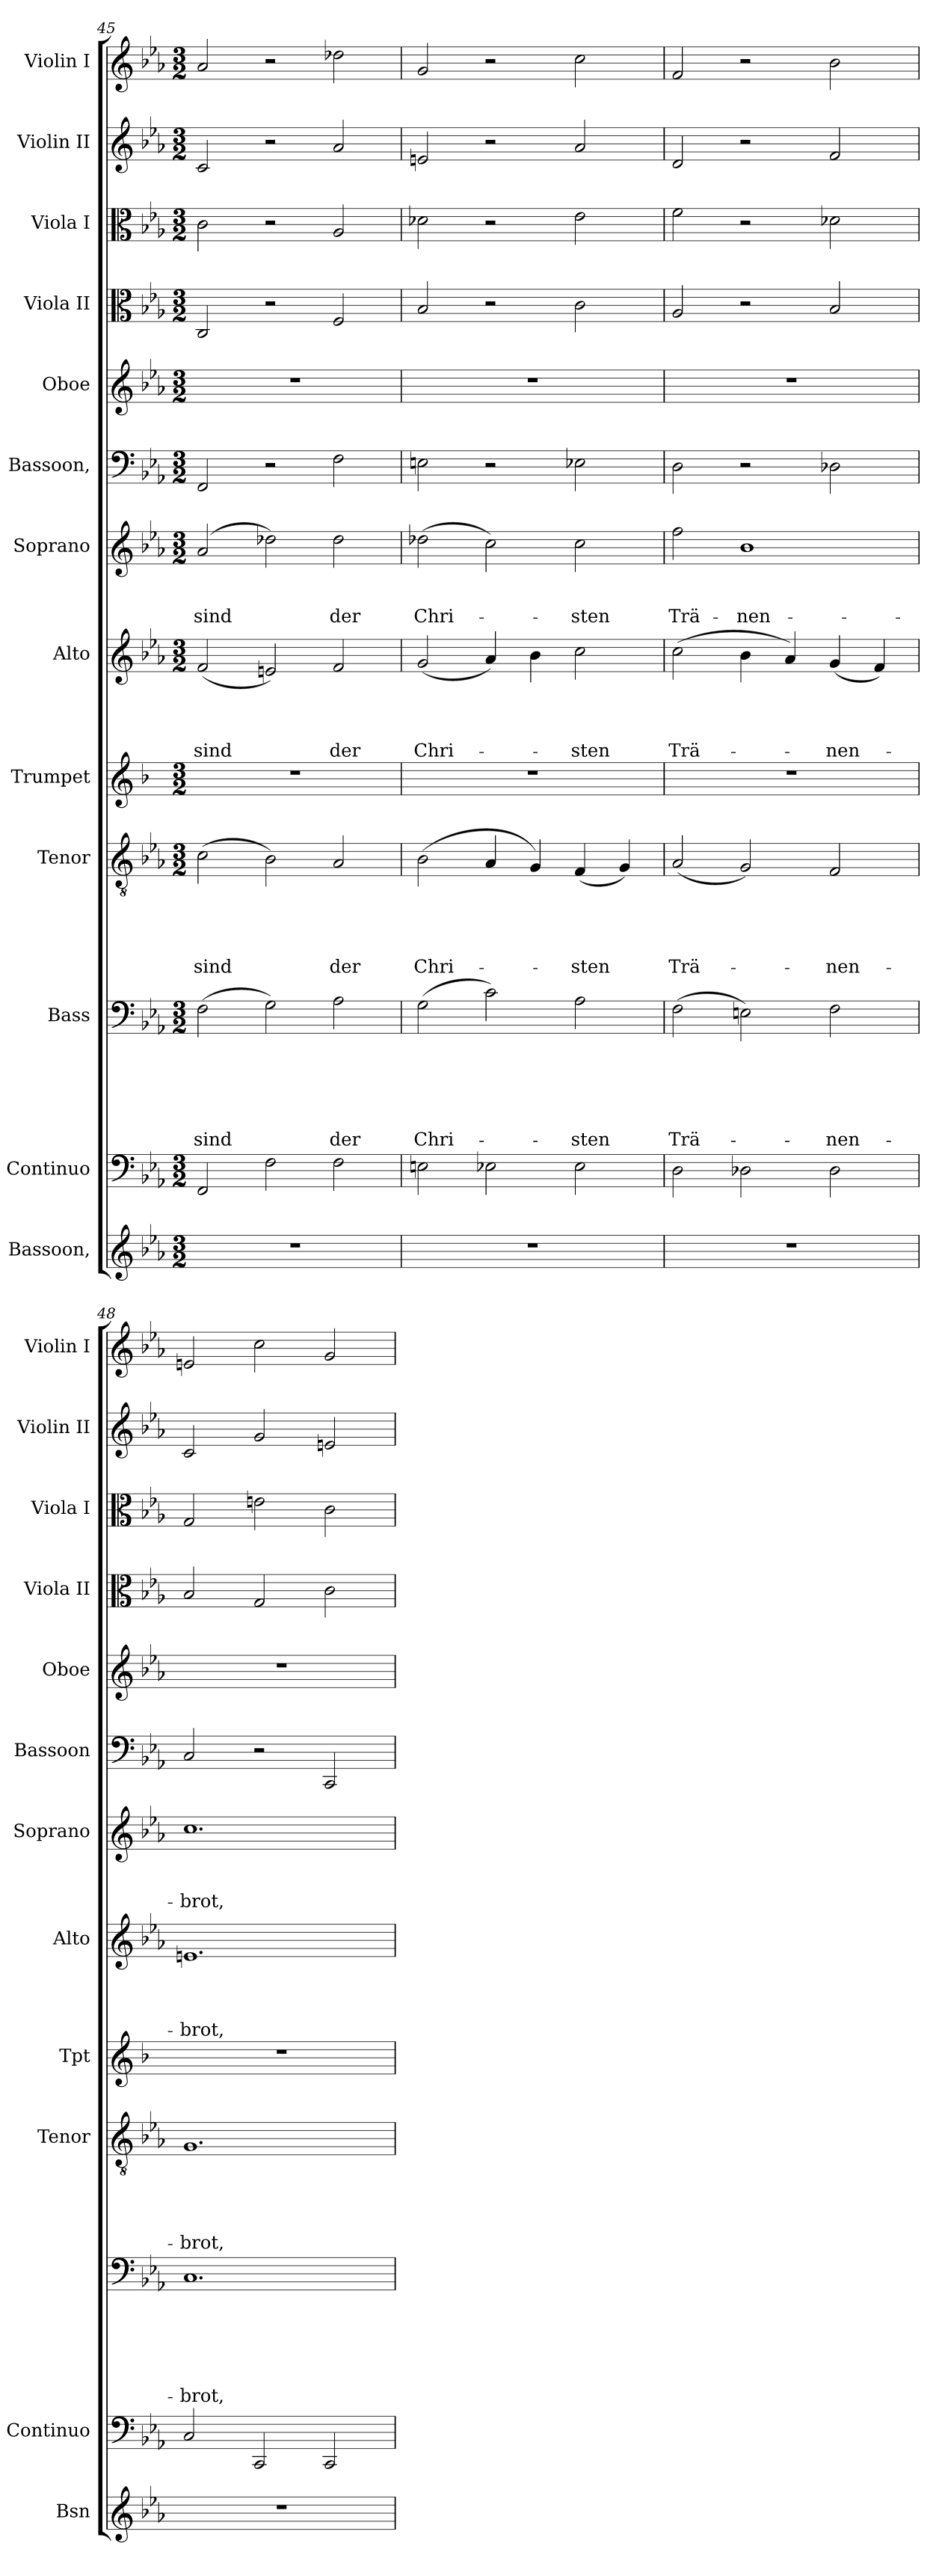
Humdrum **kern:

**kern	**kern	**kern	**text	**text	**text	**text	**text	**text	**kern	**text	**text	**text	**text	**text	**kern	**kern	**text	**text	**text	**text	**kern	**text	**text	**text	**kern	**kern	**kern	**kern	**kern	**kern
*part13	*part12	*part11	*part11	*part11	*part11	*part11	*part11	*part11	*part10	*part10	*part10	*part10	*part10	*part10	*part9	*part8	*part8	*part8	*part8	*part8	*part7	*part7	*part7	*part7	*part6	*part5	*part4	*part3	*part2	*part1
*staff13	*staff12	*staff11	*staff11	*staff11	*staff11	*staff11	*staff11	*staff11	*staff10	*staff10	*staff10	*staff10	*staff10	*staff10	*staff9	*staff8	*staff8	*staff8	*staff8	*staff8	*staff7	*staff7	*staff7	*staff7	*staff6	*staff5	*staff4	*staff3	*staff2	*staff1
*I"Bassoon,	*I"Continuo	*I"Bass	*	*	*	*	*	*	*I"Tenor	*	*	*	*	*	*I"Trumpet	*I"Alto	*	*	*	*	*I"Soprano	*	*	*	*I"Bassoon,	*I"Oboe	*I"Viola II	*I"Viola I	*I"Violin II	*I"Violin I
*I'Bsn	*I'Continuo	*	*	*	*	*	*	*	*I'Tenor	*	*	*	*	*	*I'Tpt	*I'Alto	*	*	*	*	*I'Soprano	*	*	*	*I'Bassoon	*I'Oboe	*I'Viola II	*I'Viola I	*I'Violin II	*I'Violin I
*clefG2	*clefF4	*clefF4	*	*	*	*	*	*	*clefGv2	*	*	*	*	*	*clefG2	*clefG2	*	*	*	*	*clefG2	*	*	*	*clefF4	*clefG2	*clefC3	*clefC3	*clefG2	*clefG2
*	*	*	*	*	*	*	*	*	*	*	*	*	*	*	*ITrd1c2	*	*	*	*	*	*	*	*	*	*	*	*	*	*	*
*k[b-e-a-]	*k[b-e-a-]	*k[b-e-a-]	*	*	*	*	*	*	*k[b-e-a-]	*	*	*	*	*	*k[b-e-a-]	*k[b-e-a-]	*	*	*	*	*k[b-e-a-]	*	*	*	*k[b-e-a-]	*k[b-e-a-]	*k[b-e-a-]	*k[b-e-a-]	*k[b-e-a-]	*k[b-e-a-]
*E-:	*E-:	*E-:	*	*	*	*	*	*	*E-:	*	*	*	*	*	*E-:	*E-:	*	*	*	*	*E-:	*	*	*	*E-:	*E-:	*E-:	*E-:	*E-:	*E-:
*M3/2	*M3/2	*M3/2	*	*	*	*	*	*	*M3/2	*	*	*	*	*	*M3/2	*M3/2	*	*	*	*	*M3/2	*	*	*	*M3/2	*M3/2	*M3/2	*M3/2	*M3/2	*M3/2
=45	=45	=45	=45	=45	=45	=45	=45	=45	=45	=45	=45	=45	=45	=45	=45	=45	=45	=45	=45	=45	=45	=45	=45	=45	=45	=45	=45	=45	=45	=45
!	!	!	!	!	!	!	!	!LO:LY:b	!	!	!	!	!	!LO:LY:b	!	!	!	!	!	!LO:LY:b	!	!	!	!LO:LY:b	!	!	!	!	!	!
1.r	2FF/	(>2F\	.	.	.	.	.	sind	(>2c\	.	.	.	.	sind	1.r	(<2f/	.	.	.	sind	(2a-/	.	.	sind	2FF/	1.r	2C/	2c\	2c/	2a-/
.	2F\	2G\)	.	.	.	.	.	.	2B-\)	.	.	.	.	.	.	2en/)	.	.	.	.	2dd-X\)	.	.	.	2r	.	2r	2r	2r	2r
!	!	!	!	!	!	!	!	!LO:LY:b	!	!	!	!	!	!LO:LY:b	!	!	!	!	!	!LO:LY:b	!	!	!	!LO:LY:b	!	!	!	!	!	!
.	2F\	2A-\	.	.	.	.	.	der	2A-/	.	.	.	.	der	.	2f/	.	.	.	der	2dd-\	.	.	der	2F\	.	2F/	2A-/	2a-/	2dd-X\
=46	=46	=46	=46	=46	=46	=46	=46	=46	=46	=46	=46	=46	=46	=46	=46	=46	=46	=46	=46	=46	=46	=46	=46	=46	=46	=46	=46	=46	=46	=46
!	!	!	!	!	!	!	!	!LO:LY:b	!	!	!	!	!	!LO:LY:b	!	!	!	!	!	!LO:LY:b	!	!	!	!LO:LY:b	!	!	!	!	!	!
1.r	2En\	(>2G\	.	.	.	.	.	Chri-	(>2B-\	.	.	.	.	Chri-	1.r	(2g/	.	.	.	Chri-	(>2dd-X\	.	.	Chri-	2En\	1.r	2B-/	2d-X\	2en/	2g/
.	2E-X\	2c\)	.	.	.	.	.	.	4A-/	.	.	.	.	.	.	4a-/)	.	.	.	.	2cc\)	.	.	.	2r	.	2r	2r	2r	2r
.	.	.	.	.	.	.	.	.	4G/)	.	.	.	.	.	.	4b-\	.	.	.	.	.	.	.	.	.	.	.	.	.	.
!	!	!	!	!	!	!	!	!LO:LY:b	!	!	!	!	!	!LO:LY:b	!	!	!	!	!	!LO:LY:b	!	!	!	!LO:LY:b	!	!	!	!	!	!
.	2E-\	2A-\	.	.	.	.	.	-sten	(<4F/	.	.	.	.	-sten	.	2cc\	.	.	.	-sten	2cc\	.	.	-sten	2E-X\	.	2c\	2e-\	2a-/	2cc\
.	.	.	.	.	.	.	.	.	4G/)	.	.	.	.	.	.	.	.	.	.	.	.	.	.	.	.	.	.	.	.	.
!!LO:PB:g=z
=47	=47	=47	=47	=47	=47	=47	=47	=47	=47	=47	=47	=47	=47	=47	=47	=47	=47	=47	=47	=47	=47	=47	=47	=47	=47	=47	=47	=47	=47	=47
!	!	!	!	!	!	!	!	!LO:LY:b	!	!	!	!	!	!LO:LY:b	!	!	!	!	!	!LO:LY:b	!	!	!	!LO:LY:b	!	!	!	!	!	!
1.r	2D\	(>2F\	.	.	.	.	.	Trä-	(<2A-/	.	.	.	.	Trä-	1.r	(>2cc\	.	.	.	Trä-	2ff\	.	.	Trä-	2D\	1.r	2A-/	2f\	2d/	2f/
!	!	!	!	!	!	!	!	!	!	!	!	!	!	!	!	!	!	!	!	!	!	!	!	!LO:LY:b	!	!	!	!	!	!
.	2D-X\	2En\)	.	.	.	.	.	.	2G/)	.	.	.	.	.	.	4b-\	.	.	.	.	1b-	.	.	-nen-	2r	.	2r	2r	2r	2r
.	.	.	.	.	.	.	.	.	.	.	.	.	.	.	.	4a-/)	.	.	.	.	.	.	.	.	.	.	.	.	.	.
!	!	!	!	!	!	!	!	!LO:LY:b	!	!	!	!	!	!LO:LY:b	!	!	!	!	!	!LO:LY:b	!	!	!	!	!	!	!	!	!	!
.	2D-\	2F\	.	.	.	.	.	-nen-	2F/	.	.	.	.	-nen-	.	(<4g/	.	.	.	-nen-	.	.	.	.	2D-X\	.	2B-/	2d-X\	2f/	2b-\
.	.	.	.	.	.	.	.	.	.	.	.	.	.	.	.	4f/)	.	.	.	.	.	.	.	.	.	.	.	.	.	.
=48	=48	=48	=48	=48	=48	=48	=48	=48	=48	=48	=48	=48	=48	=48	=48	=48	=48	=48	=48	=48	=48	=48	=48	=48	=48	=48	=48	=48	=48	=48
!	!	!	!	!	!	!	!	!LO:LY:b	!	!	!	!	!	!LO:LY:b	!	!	!	!	!	!LO:LY:b	!	!	!	!LO:LY:b	!	!	!	!	!	!
1.r	2C/	1.C	.	.	.	.	.	-brot,	1.G	.	.	.	.	-brot,	1.r	1.en	.	.	.	-brot,	1.cc	.	.	-brot,	2C/	1.r	2B-/	2G/	2c/	2en/
.	2CC/	.	.	.	.	.	.	.	.	.	.	.	.	.	.	.	.	.	.	.	.	.	.	.	2r	.	2G/	2en\	2g/	2cc\
.	2CC/	.	.	.	.	.	.	.	.	.	.	.	.	.	.	.	.	.	.	.	.	.	.	.	2CC/	.	2c\	2c\	2en/	2g/
=	=	=	=	=	=	=	=	=	=	=	=	=	=	=	=	=	=	=	=	=	=	=	=	=	=	=	=	=	=	=
*-	*-	*-	*-	*-	*-	*-	*-	*-	*-	*-	*-	*-	*-	*-	*-	*-	*-	*-	*-	*-	*-	*-	*-	*-	*-	*-	*-	*-	*-	*-
